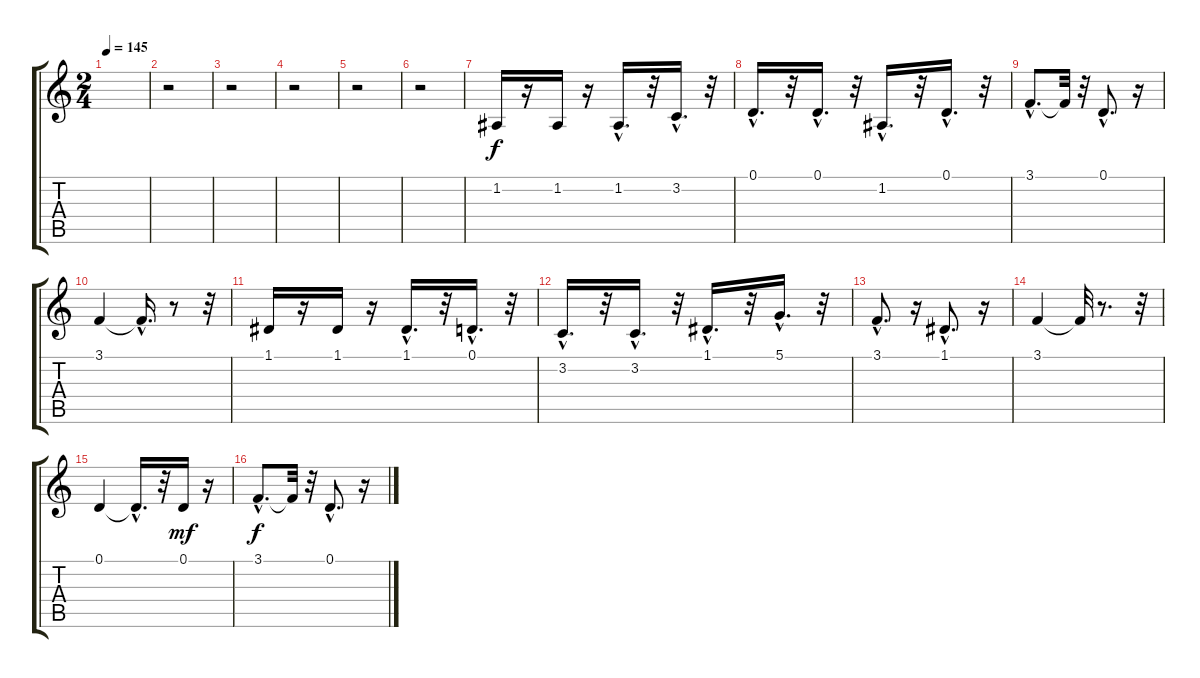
\track "" {instrument clarinet}
\staff {score tabs}
\tuning (D4 A3 F3 C3 G2 D2) {hide}
\ts (2 4)
\tempo 145
\clef g2
\ks c
|
r.2 |
r.2 |
r.2 |
r.2 |
r.2 |
1.2.16{instrument clarinet} r.16 1.2.16 r.16 1.2{hac}.16{d} r.32 3.2{hac}.16{d} r.32 |
0.1{hac}.16{d} r.32 0.1{hac}.16{d} r.32 1.2{hac}.16{d} r.32 0.1{hac}.16{d} r.32 |
3.1{hac}.8{d} 3.1{t}.32 r.32 0.1{hac}.8{d} r.16 |
3.1.4 3.1{hac t}.16{d} r.8 r.32 |
1.1.16 r.16 1.1.16 r.16 1.1{hac}.16{d} r.32 0.1{hac}.16{d} r.32 |
3.2{hac}.16{d} r.32 3.2{hac}.16{d} r.32 1.1{hac}.16{d} r.32 5.1{hac}.16{d} r.32 |
3.1{hac}.8{d} r.16 1.1{hac}.8{d} r.16 |
3.1.4 3.1{t}.32 r.8{d} r.32 |
0.1.4 0.1{hac t}.16{d} r.32 0.1.16{dy mf} r.16 |
3.1{hac}.8{d dy f} 3.1{t}.32 r.32 0.1{hac}.8{d} r.16
